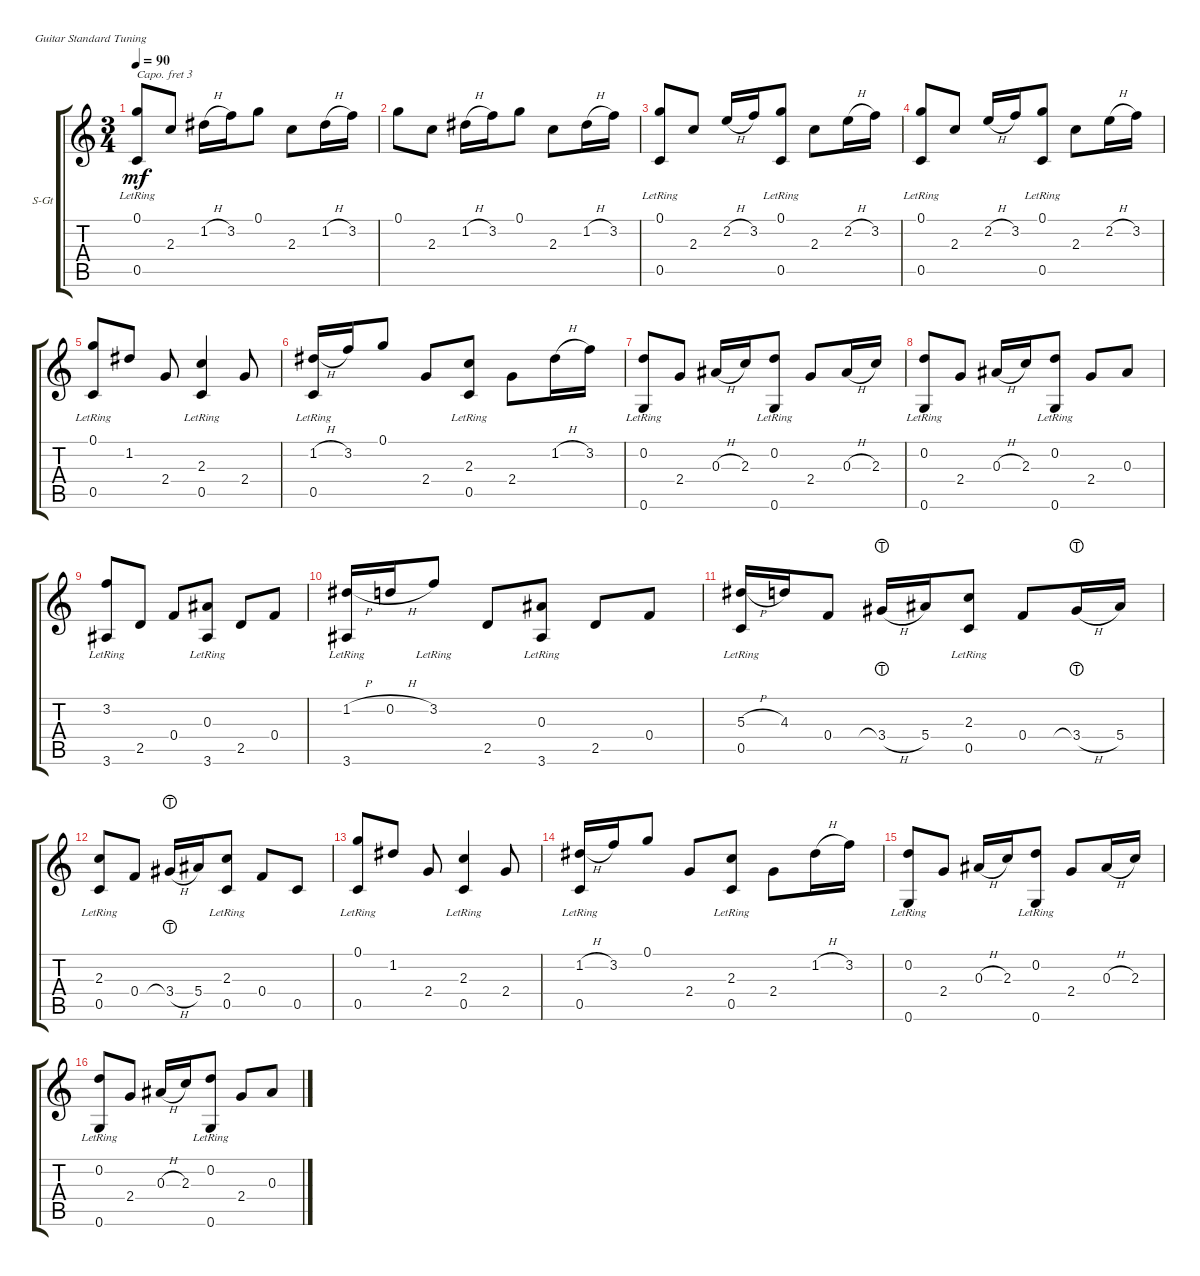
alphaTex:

\defaultSystemsLayout 4
\bracketExtendMode groupsimilarinstruments
\firstSystemTrackNameOrientation horizontal
\otherSystemsTrackNameOrientation horizontal
\track ("Steel Guitar" "S-Gt") {instrument acousticguitarsteel}
\staff {score tabs}
\capo 3
\tuning (E4 B3 G3 D3 A2 E2)
\ts (3 4)
\tempo 90
\clef g2
\ks c
(0.5{lr} 0.1).8{dy mf instrument acousticguitarsteel} 2.3.8 1.2{h}.16 3.2.16 0.1.8 2.3.8 1.2{h}.16 3.2.16 |
0.1.8 2.3.8 1.2{h}.16 3.2.16 0.1.8 2.3.8 1.2{h}.16 3.2.16 |
(0.5{lr} 0.1).8 2.3.8 2.2{h}.16 3.2.16 (0.1 0.5{lr}).8 2.3.8 2.2{h}.16 3.2.16 |
(0.5{lr} 0.1).8 2.3.8 2.2{h}.16 3.2.16 (0.1 0.5{lr}).8 2.3.8 2.2{h}.16 3.2.16 |
(0.1{lr} 0.5{lr}).8 1.2.8 2.4.8 (2.3 0.5{lr}).4 2.4.8 |
(1.2{h} 0.5{lr}).16 3.2.16 0.1.8 2.4.8 (2.3 0.5{lr}).8 2.4.8 1.2{h}.16 3.2.16 |
(0.2 0.6{lr}).8 2.4.8 0.3{h}.16 2.3.16 (0.2 0.6{lr}).8 2.4.8 0.3{h}.16 2.3.16 |
(0.2 0.6{lr}).8 2.4.8 0.3{h}.16 2.3.16 (0.2 0.6{lr}).8 2.4.8 0.3.8 |
(3.2{lr} 3.6{lr}).8 2.5.8 0.4.8 (0.3{lr} 3.6{lr}).8 2.5.8 0.4.8 |
(1.2{h} 3.6{lr}).16 0.2{h}.16 3.2{lr}.8 2.5.8 (0.3{lr} 3.6{lr}).8 2.5.8 0.4.8 |
(5.3{h} 0.5{lr}).16 4.3.16 0.4.8 3.4{h lht}.16 5.4.16 (2.3 0.5{lr}).8 0.4.8 3.4{h lht}.16 5.4.16 |
(2.3 0.5{lr}).8 0.4.8 3.4{h lht}.16 5.4.16 (2.3 0.5{lr}).8 0.4.8 0.5.8 |
(0.1{lr} 0.5{lr}).8 1.2.8 2.4.8 (2.3 0.5{lr}).4 2.4.8 |
(1.2{h} 0.5{lr}).16 3.2.16 0.1.8 2.4.8 (2.3 0.5{lr}).8 2.4.8 1.2{h}.16 3.2.16 |
(0.2 0.6{lr}).8 2.4.8 0.3{h}.16 2.3.16 (0.2 0.6{lr}).8 2.4.8 0.3{h}.16 2.3.16 |
(0.2 0.6{lr}).8 2.4.8 0.3{h}.16 2.3.16 (0.2 0.6{lr}).8 2.4.8 0.3.8
